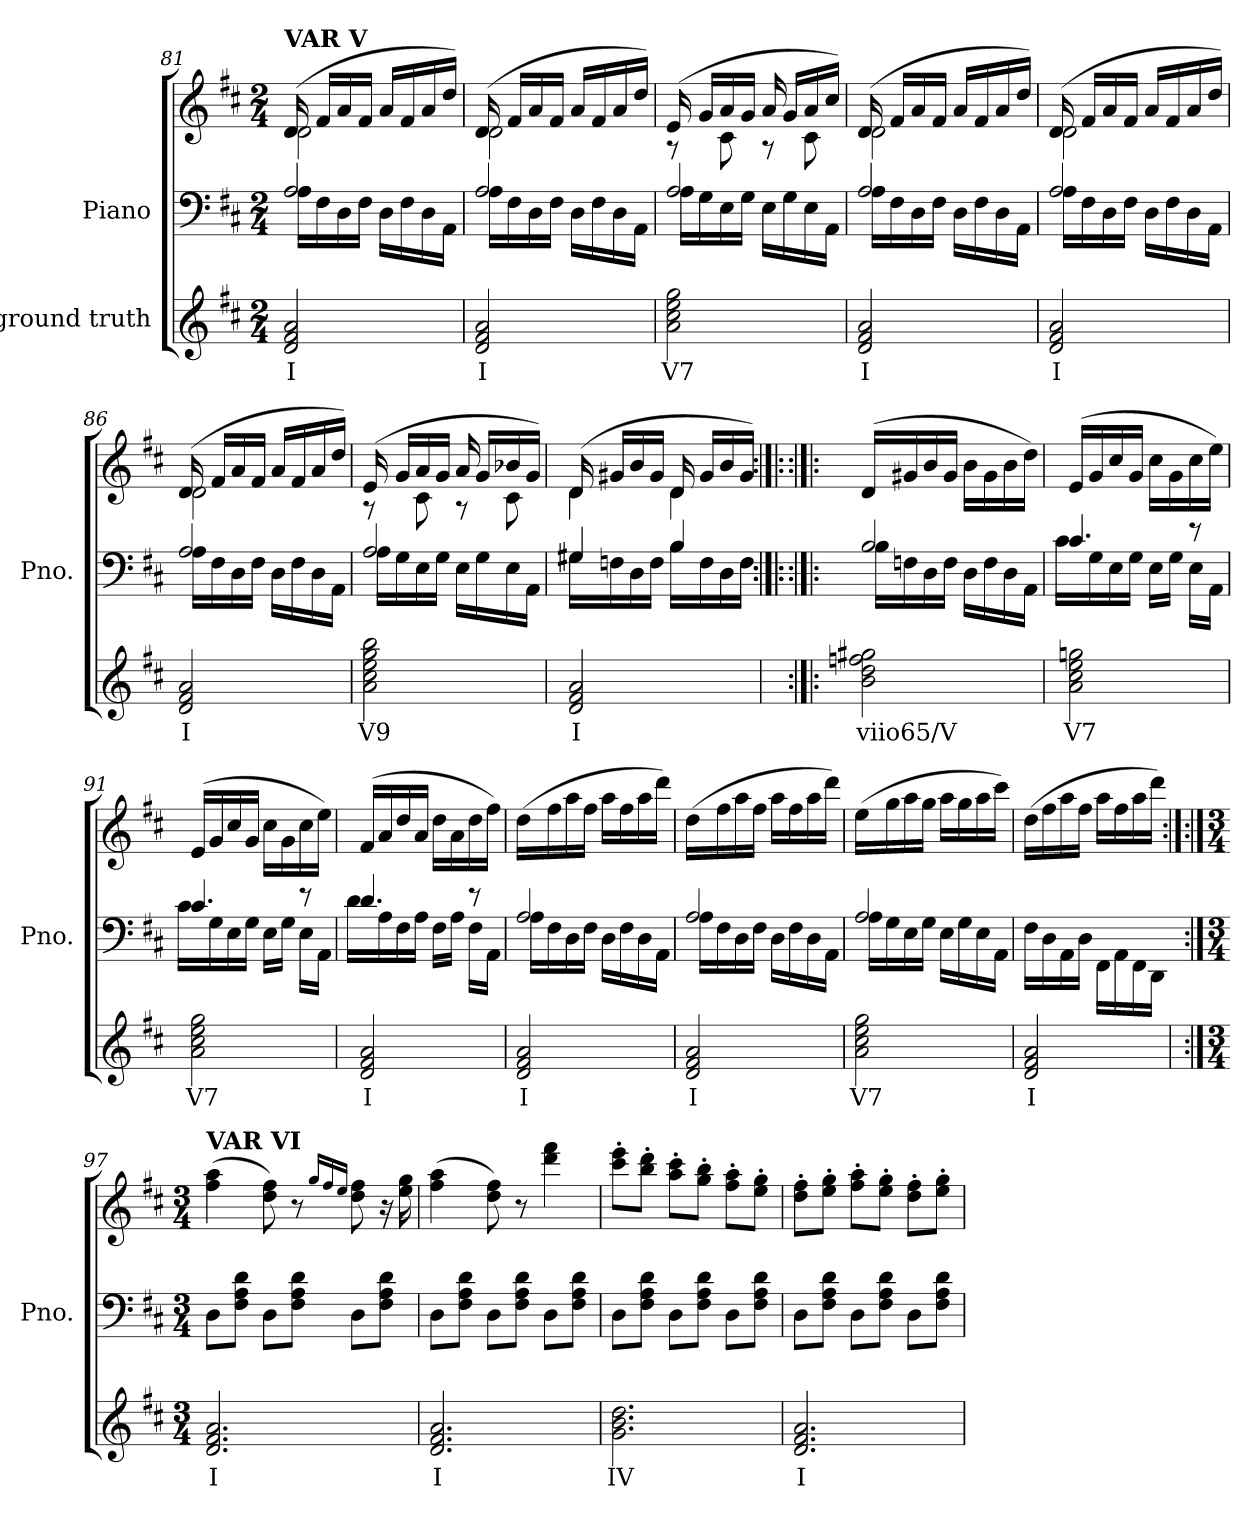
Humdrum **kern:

**kern	**text	**kern	**kern
*part2	*part2	*part1	*part1
*staff3	*staff3	*staff2	*staff1
*I"ground truth	*	*I"Piano	*
*	*	*I'Pno.	*
*	*	*clefF4	*clefG2
*k[f#c#]	*	*k[f#c#]	*k[f#c#]
*D:	*	*D:	*D:
*M2/4	*	*M2/4	*M2/4
=81	=81	=81	=81
*	*	*^	*^
!	!	!	!	!LO:TX:a:B:t=VAR V	!
2d 2f# 2a	I	2A/	16A\LL	(>16d/	2d\
.	.	.	16F#\	16f#/LL	.
.	.	.	16D\	16a/	.
.	.	.	16F#\JJ	16f#/JJ	.
.	.	.	16D\LL	16a/LL	.
.	.	.	16F#\	16f#/	.
.	.	.	16D\	16a/	.
.	.	.	16AA\JJ	16dd/JJ)	.
=82	=82	=82	=82	=82	=82
2d 2f# 2a	I	2A/	16A\LL	(>16d/	2d\
.	.	.	16F#\	16f#/LL	.
.	.	.	16D\	16a/	.
.	.	.	16F#\JJ	16f#/JJ	.
.	.	.	16D\LL	16a/LL	.
.	.	.	16F#\	16f#/	.
.	.	.	16D\	16a/	.
.	.	.	16AA\JJ	16dd/JJ)	.
=83	=83	=83	=83	=83	=83
2a 2cc# 2ee 2gg	V7	2A/	16A\LL	(>16e/	8r
.	.	.	16G\	16g/LL	.
.	.	.	16E\	16a/	8c#\
.	.	.	16G\JJ	16g/JJ	.
.	.	.	16E\LL	16a/	8r
.	.	.	16G\	16g/LL	.
.	.	.	16E\	16a/	8c#\
.	.	.	16AA\JJ	16cc#/JJ)	.
=84	=84	=84	=84	=84	=84
2d 2f# 2a	I	2A/	16A\LL	(>16d/	2d\
.	.	.	16F#\	16f#/LL	.
.	.	.	16D\	16a/	.
.	.	.	16F#\JJ	16f#/JJ	.
.	.	.	16D\LL	16a/LL	.
.	.	.	16F#\	16f#/	.
.	.	.	16D\	16a/	.
.	.	.	16AA\JJ	16dd/JJ)	.
!!LO:PB:g=z	!!
=85	=85	=85	=85	=85	=85
2d 2f# 2a	I	2A/	16A\LL	(>16d/	2d\
.	.	.	16F#\	16f#/LL	.
.	.	.	16D\	16a/	.
.	.	.	16F#\JJ	16f#/JJ	.
.	.	.	16D\LL	16a/LL	.
.	.	.	16F#\	16f#/	.
.	.	.	16D\	16a/	.
.	.	.	16AA\JJ	16dd/JJ)	.
=86	=86	=86	=86	=86	=86
2d 2f# 2a	I	2A/	16A\LL	(>16d/	2d\
.	.	.	16F#\	16f#/LL	.
.	.	.	16D\	16a/	.
.	.	.	16F#\JJ	16f#/JJ	.
.	.	.	16D\LL	16a/LL	.
.	.	.	16F#\	16f#/	.
.	.	.	16D\	16a/	.
.	.	.	16AA\JJ	16dd/JJ)	.
=87	=87	=87	=87	=87	=87
2a 2cc# 2ee 2gg 2bb	V9	2A/	16A\LL	(>16e/	8r
.	.	.	16G\	16g/LL	.
.	.	.	16E\	16a/	8c#\
.	.	.	16G\JJ	16g/JJ	.
.	.	.	16E\LL	16a/	8r
.	.	.	16G\	16g/LL	.
.	.	.	16E\	16b-X/	8c#\
.	.	.	16AA\JJ	16g/JJ)	.
=88	=88	=88	=88	=88	=88
2d 2f# 2a	I	4G#X/	16G#\LL	(>16d/	4d\
.	.	.	16Fn\	16g#X/LL	.
.	.	.	16D\	16b/	.
.	.	.	16F\JJ	16g#/JJ	.
.	.	4B/	16B\LL	16d/	4d\
.	.	.	16F\	16g#/LL	.
.	.	.	16D\	16b/	.
.	.	.	16F\JJ	16g#/JJ)	.
*	*	*	*	*v	*v
!!LO:LB:g=z
=89	=89:|!|:	=89:|!|:	=89:|!|:	=89:|!|:
2b 2dd 2ffn 2gg#X	viio65/V	2B/	16B\LL	(>16d/LL
.	.	.	16Fn\	16g#X/
.	.	.	16D\	16b/
.	.	.	16F\JJ	16g#/JJ
.	.	.	16D\LL	16b\LL
.	.	.	16F\	16g#\
.	.	.	16D\	16b\
.	.	.	16AA\JJ	16dd\JJ)
=90	=90	=90	=90	=90
2a 2cc# 2ee 2ggn	V7	4.c#/	16c#\LL	(>16e/LL
.	.	.	16G\	16g/
.	.	.	16E\	16cc#/
.	.	.	16G\JJ	16g/JJ
.	.	.	16E\LL	16cc#\LL
.	.	.	16G\JJ	16g\
.	.	8r	16E\LL	16cc#\
.	.	.	16AA\JJ	16ee\JJ)
=91	=91	=91	=91	=91
2a 2cc# 2ee 2gg	V7	4.c#/	16c#\LL	(>16e/LL
.	.	.	16G\	16g/
.	.	.	16E\	16cc#/
.	.	.	16G\JJ	16g/JJ
.	.	.	16E\LL	16cc#\LL
.	.	.	16G\JJ	16g\
.	.	8r	16E\LL	16cc#\
.	.	.	16AA\JJ	16ee\JJ)
=92	=92	=92	=92	=92
2d 2f# 2a	I	4.d/	16d\LL	(>16f#/LL
.	.	.	16A\	16a/
.	.	.	16F#\	16dd/
.	.	.	16A\JJ	16a/JJ
.	.	.	16F#\LL	16dd\LL
.	.	.	16A\JJ	16a\
.	.	8r	16F#\LL	16dd\
.	.	.	16AA\JJ	16ff#\JJ)
!!LO:LB:g=z
=93	=93	=93	=93	=93
2d 2f# 2a	I	2A/	16A\LL	(>16dd\LL
.	.	.	16F#\	16ff#\
.	.	.	16D\	16aa\
.	.	.	16F#\JJ	16ff#\JJ
.	.	.	16D\LL	16aa\LL
.	.	.	16F#\	16ff#\
.	.	.	16D\	16aa\
.	.	.	16AA\JJ	16ddd\JJ)
=94	=94	=94	=94	=94
2d 2f# 2a	I	2A/	16A\LL	(>16dd\LL
.	.	.	16F#\	16ff#\
.	.	.	16D\	16aa\
.	.	.	16F#\JJ	16ff#\JJ
.	.	.	16D\LL	16aa\LL
.	.	.	16F#\	16ff#\
.	.	.	16D\	16aa\
.	.	.	16AA\JJ	16ddd\JJ)
=95	=95	=95	=95	=95
2a 2cc# 2ee 2gg	V7	2A/	16A\LL	(>16ee\LL
.	.	.	16G\	16gg\
.	.	.	16E\	16aa\
.	.	.	16G\JJ	16gg\JJ
.	.	.	16E\LL	16aa\LL
.	.	.	16G\	16gg\
.	.	.	16E\	16aa\
.	.	.	16AA\JJ	16ccc#\JJ)
=96	=96	=96	=96	=96
2d 2f# 2a	I	2ryy	16F#\LL	(>16dd\LL
.	.	.	16D\	16ff#\
.	.	.	16AA\	16aa\
.	.	.	16D\JJ	16ff#\JJ
.	.	.	16FF#\LL	16aa\LL
.	.	.	16AA\	16ff#\
.	.	.	16FF#\	16aa\
.	.	.	16DD\JJ	16ddd\JJ)
*	*	*v	*v	*
!!LO:LB:g=z
=97	=97:|!	=97:|!	=97:|!
*M3/4	*	*M3/4	*M3/4
*	*	*^	*
!	!	!	!	!LO:TX:a:B:t=VAR VI
*	*	*v	*v	*
2.d 2.f# 2.a	I	8D\L	(>4ff#\ 4aa\
.	.	8F#\ 8A\ 8d\J	.
.	.	8D\L	8dd\ 8ff#\)
.	.	8F#\ 8A\ 8d\J	8r
.	.	.	16qgg/LL
.	.	.	16qff#/
.	.	.	16qee/JJ
.	.	8D\L	8dd\ 8ff#\
.	.	8F#\ 8A\ 8d\J	16r
.	.	.	16ee\ 16gg\
=98	=98	=98	=98
2.d 2.f# 2.a	I	8D\L	(>4ff#\ 4aa\
.	.	8F#\ 8A\ 8d\J	.
.	.	8D\L	8dd\ 8ff#\)
.	.	8F#\ 8A\ 8d\J	8r
.	.	8D\L	4ddd\ 4fff#\
.	.	8F#\ 8A\ 8d\J	.
=99	=99	=99	=99
2.g 2.b 2.dd	IV	8D\L	8ccc#\' 8eee\'L
.	.	8F#\ 8A\ 8d\J	8bb\' 8ddd\'J
.	.	8D\L	8aa\' 8ccc#\'L
.	.	8F#\ 8A\ 8d\J	8gg\' 8bb\'J
.	.	8D\L	8ff#\' 8aa\'L
.	.	8F#\ 8A\ 8d\J	8ee\' 8gg\'J
=100	=100	=100	=100
2.d 2.f# 2.a	I	8D\L	8dd\' 8ff#\'L
.	.	8F#\ 8A\ 8d\J	8ee\' 8gg\'J
.	.	8D\L	8ff#\' 8aa\'L
.	.	8F#\ 8A\ 8d\J	8ee\' 8gg\'J
.	.	8D\L	8dd\' 8ff#\'L
.	.	8F#\ 8A\ 8d\J	8ee\' 8gg\'J
=	=	=	=
*-	*-	*-	*-
